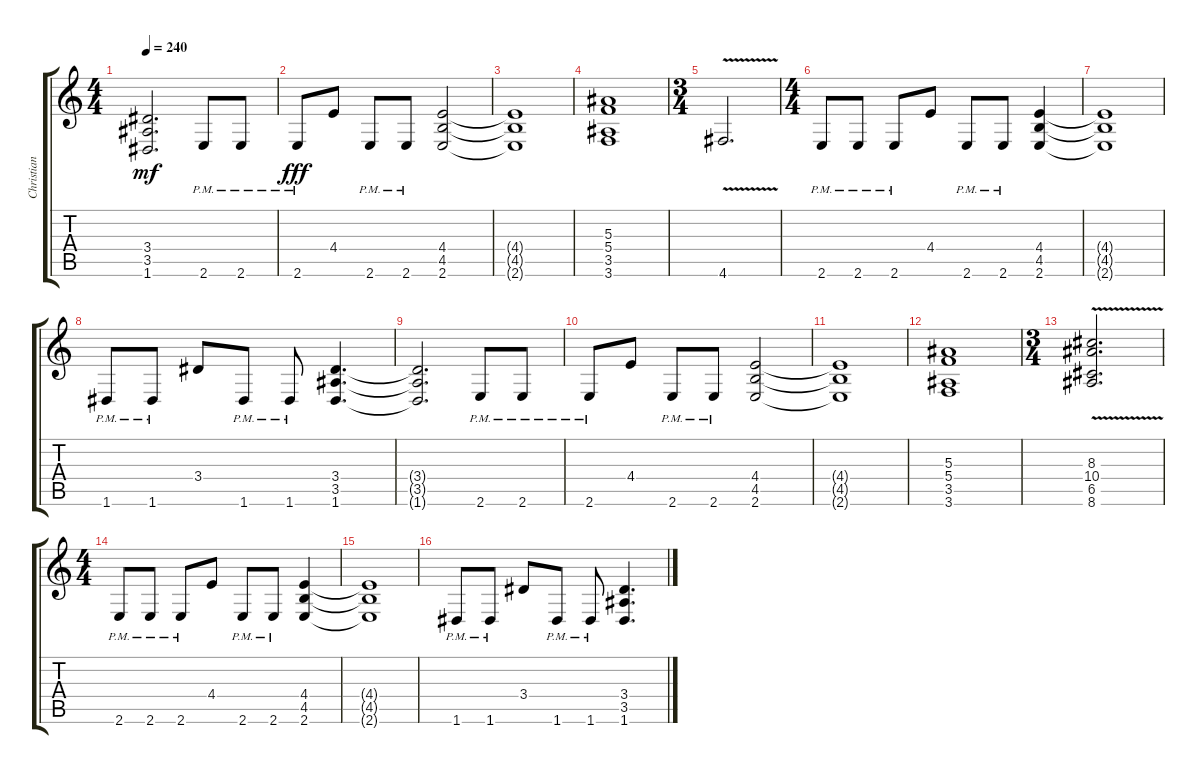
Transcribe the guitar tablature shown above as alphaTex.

\track ("Christian Muenzer" "Christian ") {instrument distortionguitar}
\staff {score tabs}
\tuning (D4 A3 F3 C3 G2 D2) {hide}
\ts (4 4)
\tempo 240
\clef g2
\ks c
(3.4{t} 3.5{t} 1.6{t}).2{d dy mf} 2.6{pm}.8 2.6{pm}.8 |
2.6{pm}.8{dy fff} 4.4.8 2.6{pm}.8 2.6{pm}.8 (4.4 4.5 2.6).2 |
(4.4{t} 4.5{t} 2.6{t}).1 |
(5.3 5.4 3.5 3.6).1 |
\ts (3 4)
4.6{v}.2{d} |
\ts (4 4)
2.6{pm}.8 2.6{pm}.8 2.6{pm}.8 4.4.8 2.6{pm}.8 2.6{pm}.8 (4.4 4.5 2.6).4 |
(4.4{t} 4.5{t} 2.6{t}).1 |
1.6{pm}.8 1.6{pm}.8 3.4.8 1.6{pm}.8 1.6{pm}.8 (3.4 3.5 1.6).4{d} |
(3.4{t} 3.5{t} 1.6{t}).2{d} 2.6{pm}.8 2.6{pm}.8 |
2.6{pm}.8 4.4.8 2.6{pm}.8 2.6{pm}.8 (4.4 4.5 2.6).2 |
(4.4{t} 4.5{t} 2.6{t}).1 |
(5.3 5.4 3.5 3.6).1 |
\ts (3 4)
(8.3{v} 10.4{v} 6.5{v} 8.6{v}).2{d} |
\ts (4 4)
2.6{pm}.8 2.6{pm}.8 2.6{pm}.8 4.4.8 2.6{pm}.8 2.6{pm}.8 (4.4 4.5 2.6).4 |
(4.4{t} 4.5{t} 2.6{t}).1 |
1.6{pm}.8 1.6{pm}.8 3.4.8 1.6{pm}.8 1.6{pm}.8 (3.4 3.5 1.6).4{d}
